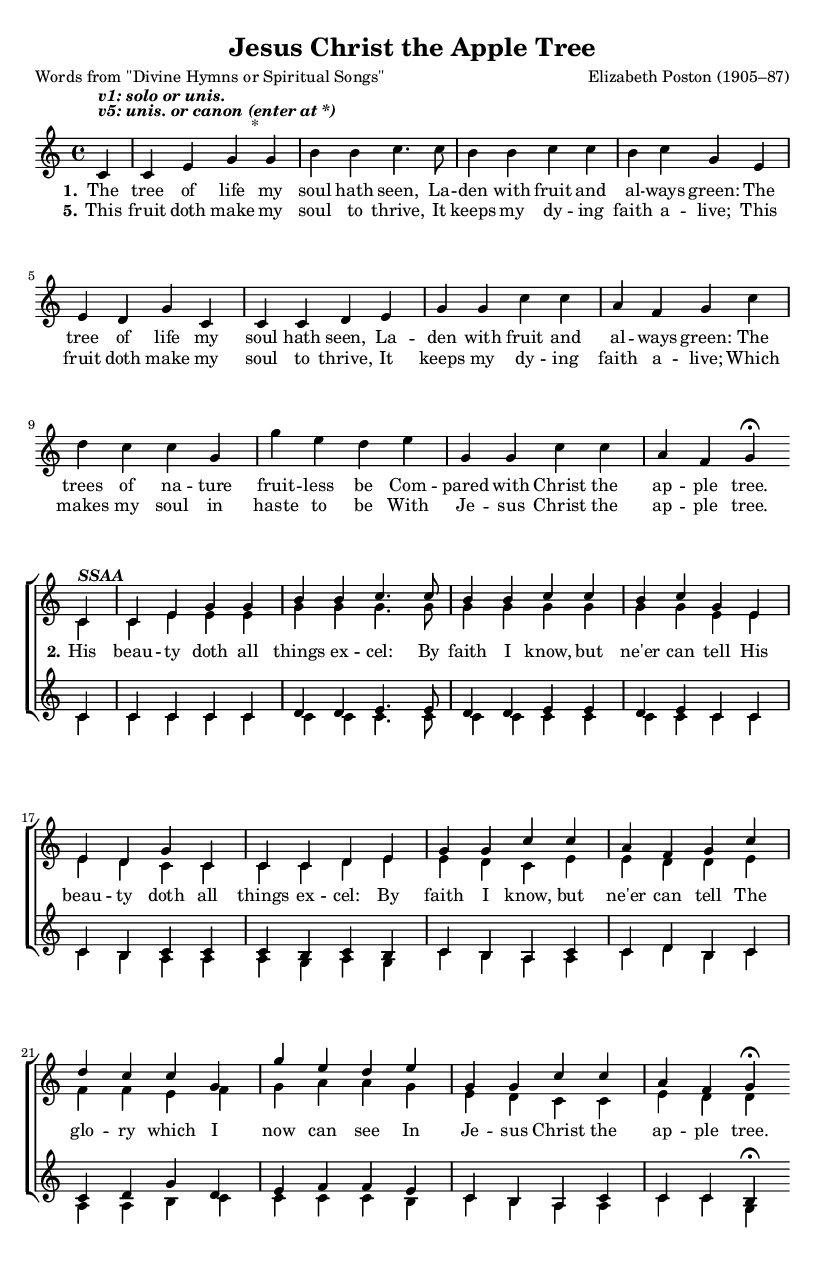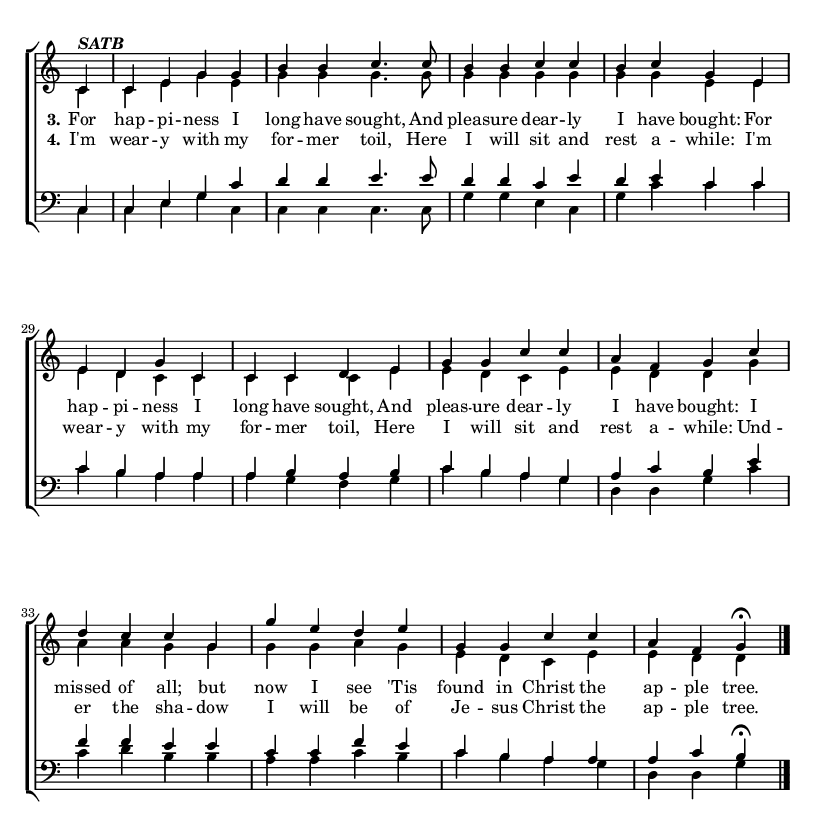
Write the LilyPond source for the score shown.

\version "2.14.2"

\header {
  title = "Jesus Christ the Apple Tree"
  poet = "Words from \"Divine Hymns or Spiritual Songs\"" % italics?
  composer = "Elizabeth Poston (1905–87)"
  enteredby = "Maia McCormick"
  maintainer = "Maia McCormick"
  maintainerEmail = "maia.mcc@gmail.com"
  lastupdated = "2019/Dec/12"
}

\include "header.ly"

global = {
  \preamble
  \key c \major
  \time 4/4
}

sopMusic = \relative c' {
  \revert Stem.direction
  \partial 4
  c4^\markup {" "}^\markup {" "}^\markup {" "}^\markup {" "} % space between verse instructions and canon mark
  ^\markup { \italic\bold"v5: unis. or canon (enter at *)" }^\markup { \italic\bold"v1: solo or unis." } |
  c e g^\markup {"     *"} g | b b c4. c8 | b4 b c c | b c g e |
  e d g c, | c c d e | g g c c | a f g c | % break
  d c c g | g' e d e | g, g c c | a f g\fermata \bar"" \break

  \override Stem.direction = #UP
  c,^\markup { \italic\bold"SSAA" } |
  c e g g | b b c4. c8 | b4 b c c | b c g e |
  e d g c, | c c d e | g g c c | a f g c | % break
  d c c g | g' e d e | g, g c c | a f g\fermata \bar"" \pageBreak

  c,^\markup { \italic\bold"SATB" } |
  c e g g | b b c4. c8 | b4 b c c | b c g e |
  e d g c, | c c d e | g g c c | a f g c | % break
  d c c g | g' e d e | g, g c c | a f g\fermata


  \bar "|."

}

altoMusic = \relative c' {
  \repeat unfold 48 { s4 }
  c4 | c e e e | g g g4. g8 | g4 g g g | g g e  e |
  e d c c | c c d e | e d c e | e d d e |
  f f e f | g a a g | e d c c | e d d

  c | c e g e | g g g4. g8 | g4 g g g | g g e e |
  e d c c | c c c e | e d c e | e d d
  g | a a g g | g g a g | e d c e | e d d

  \bar "|."
}

stanzaI = \lyricmode {
  \set stanza = #"1."
  \repeat unfold 2 {
    The tree of life my soul hath seen,
    La -- den with fruit and al -- ways green:
  }
  The trees of na -- ture fruit -- less be
  Com -- pared with Christ the ap -- ple tree.

  \set stanza = #"2."
  \repeat unfold 2 {
    His beau -- ty doth all things ex -- cel:
    By faith I know, but ne'er can tell
  }
  The glo -- ry which I now can see
  In Je -- sus Christ the ap -- ple tree.
}

stanzaII = \lyricmode {
  \repeat unfold 48 { \skip 1 }
  \repeat unfold 48 { \skip 1 }
  \set stanza = #"3."
  \repeat unfold 2 {
    For hap -- pi -- ness I long have sought,
    And pleas -- ure dear -- ly I have bought:
  }
  I missed of all; but now I see
  'Tis found in Christ the ap -- ple tree.
}

stanzaIII = \lyricmode {
  \repeat unfold 48 { \skip 1 }
  \repeat unfold 48 { \skip 1 }
  \set stanza = #"4."
  \repeat unfold 2 {
    I'm wear -- y with my for -- mer toil,
    Here I will sit and rest a -- while:
  }
  Und -- er the sha -- dow I will be
  of Je -- sus Christ the ap -- ple tree.
}

stanzaIV = \lyricmode {
  \set stanza = #"5."
  \repeat unfold 2 {
    This fruit doth make my soul to thrive,
    It keeps my dy -- ing faith a -- live;
  }
  Which makes my soul in haste to be
  With Je -- sus Christ the ap -- ple tree.
}

tenorMusic = \relative c' {
  \repeat unfold 48 { s4 }
  c4 | c c c c | d d e4. e8 | d4 d e e | d e c c |
  c b c c | c b c b | c b a c | c d b c |
  c d g d | e f f e | c b a c | c c b\fermata \bar""
  \clef bass \set Staff.explicitClefVisibility = #end-of-line-invisible

  c, | c e g c | d d e4. e8 | d4 d c e | d e c c |
  c b a a | a b a b | c b a g | a c b
  e | f f e e | c c f e | c b a a | a c b\fermata
  \bar "|."
}

bassMusic = \relative c' {
  \repeat unfold 48 { s4 }
  c4 | c c c c | c c c4. c8 | c4 c c c | c c c c |
  c b a a | a g a g | c b a a | c d b c |
  a a b c | c c c b | c b a a | c c g \bar""
  \clef bass \set Staff.explicitClefVisibility = #end-of-line-invisible

  c, | c e g c, | c c c4. c8 | g'4 g e c | g' c c c |
  c b a a | a g f g | c b a g | d d g
  c | c d b b | a a c b | c b a g | d d g
  \bar "|."
}

\layout {
  \context {
    \Staff \RemoveEmptyStaves
    \override VerticalAxisGroup.remove-first = ##t
  }
}

\score {
  <<
   \new ChoirStaff <<
    \new Staff = women <<
      \new Voice = "sopranos" { \voiceOne << \global \sopMusic >> }
      \new Voice = "altos" { \voiceTwo << \global \altoMusic >> }
    >>
    \new Lyrics = "stanzaIV"  \with { alignBelowContext = #"women" } \lyricsto "sopranos" \stanzaIV
    \new Lyrics = "stanzaIII"  \with { alignBelowContext = #"women" } \lyricsto "sopranos" \stanzaIII
    \new Lyrics = "stanzaII"  \with { alignBelowContext = #"women" } \lyricsto "sopranos" \stanzaII
    \new Lyrics = "stanzaI"  \with { alignBelowContext = #"women" } \lyricsto "sopranos" \stanzaI
   \new Staff = men <<
      \new Voice = "tenors" { \voiceOne << \global \tenorMusic >> }
      \new Voice = "basses" { \voiceTwo << \global \bassMusic >> }
    >>
  >>
  >>
}

